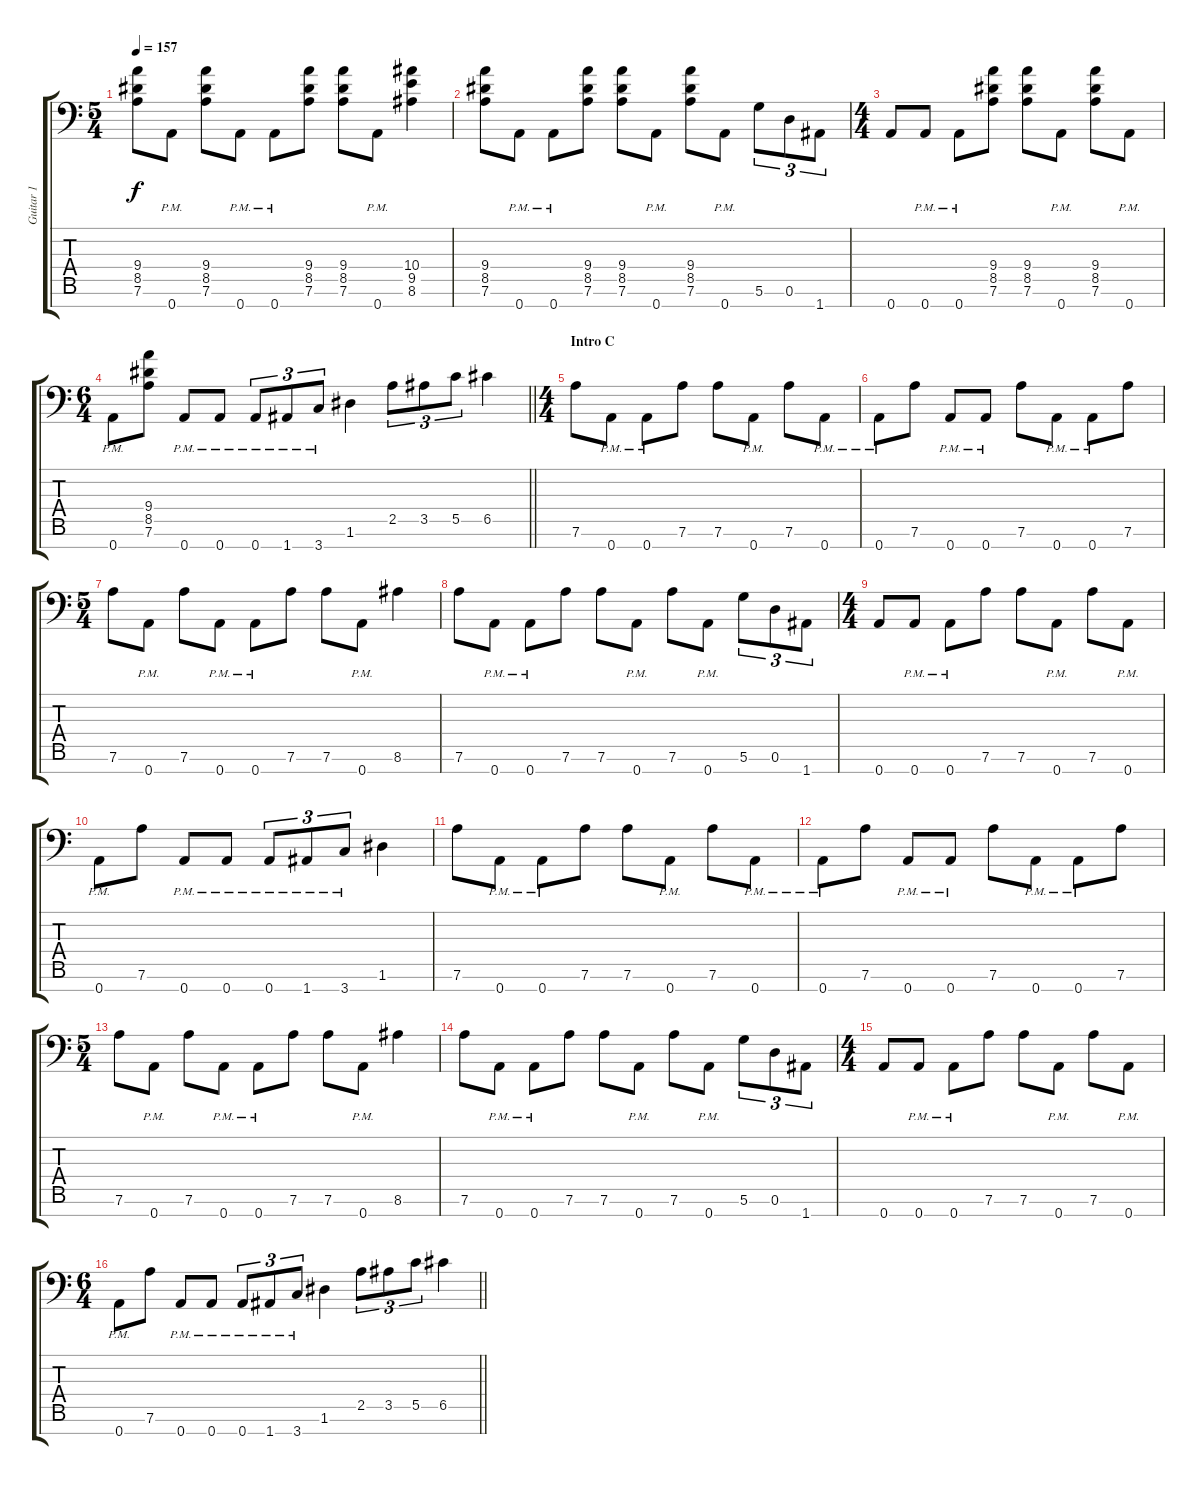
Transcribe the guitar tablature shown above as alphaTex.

\track ("Guitar 1" "Guitar 1") {instrument overdrivenguitar}
\staff {score tabs}
\tuning (D4 A3 F3 C3 G2 D2 A1) {hide}
\ts (5 4)
\tempo 157
\clef f4
\ks c
(9.4 8.5 7.6).8{dy f} 0.7{pm}.8 (9.4 8.5 7.6).8 0.7{pm}.8 0.7{pm}.8 (9.4 8.5 7.6).8 (9.4 8.5 7.6).8 0.7{pm}.8 (10.4 9.5 8.6).4 |
(9.4 8.5 7.6).8 0.7{pm}.8 0.7{pm}.8 (9.4 8.5 7.6).8 (9.4 8.5 7.6).8 0.7{pm}.8 (9.4 8.5 7.6).8 0.7{pm}.8 5.6.8{tu (3 2)} 0.6.8{tu (3 2)} 1.7.8{tu (3 2)} |
\ts (4 4)
0.7.8 0.7{pm}.8 0.7{pm}.8 (9.4 8.5 7.6).8 (9.4 8.5 7.6).8 0.7{pm}.8 (9.4 8.5 7.6).8 0.7{pm}.8 |
\ts (6 4)
\barLineRight lightlight
0.7{pm}.8 (9.4 8.5 7.6).8 0.7{pm}.8 0.7{pm}.8 0.7{pm}.8{tu (3 2)} 1.7{pm}.8{tu (3 2)} 3.7{pm}.8{tu (3 2)} 1.6.4 2.5.8{tu (3 2)} 3.5.8{tu (3 2)} 5.5.8{tu (3 2)} 6.5.4 |
\ts (4 4)
\section ("" "Intro C")
7.6.8 0.7{pm}.8 0.7{pm}.8 7.6.8 7.6.8 0.7{pm}.8 7.6.8 0.7{pm}.8 |
0.7{pm}.8 7.6.8 0.7{pm}.8 0.7{pm}.8 7.6.8 0.7{pm}.8 0.7{pm}.8 7.6.8 |
\ts (5 4)
7.6.8 0.7{pm}.8 7.6.8 0.7{pm}.8 0.7{pm}.8 7.6.8 7.6.8 0.7{pm}.8 8.6.4 |
7.6.8 0.7{pm}.8 0.7{pm}.8 7.6.8 7.6.8 0.7{pm}.8 7.6.8 0.7{pm}.8 5.6.8{tu (3 2)} 0.6.8{tu (3 2)} 1.7.8{tu (3 2)} |
\ts (4 4)
0.7.8 0.7{pm}.8 0.7{pm}.8 7.6.8 7.6.8 0.7{pm}.8 7.6.8 0.7{pm}.8 |
0.7{pm}.8 7.6.8 0.7{pm}.8 0.7{pm}.8 0.7{pm}.8{tu (3 2)} 1.7{pm}.8{tu (3 2)} 3.7{pm}.8{tu (3 2)} 1.6.4 |
7.6.8 0.7{pm}.8 0.7{pm}.8 7.6.8 7.6.8 0.7{pm}.8 7.6.8 0.7{pm}.8 |
0.7{pm}.8 7.6.8 0.7{pm}.8 0.7{pm}.8 7.6.8 0.7{pm}.8 0.7{pm}.8 7.6.8 |
\ts (5 4)
7.6.8 0.7{pm}.8 7.6.8 0.7{pm}.8 0.7{pm}.8 7.6.8 7.6.8 0.7{pm}.8 8.6.4 |
7.6.8 0.7{pm}.8 0.7{pm}.8 7.6.8 7.6.8 0.7{pm}.8 7.6.8 0.7{pm}.8 5.6.8{tu (3 2)} 0.6.8{tu (3 2)} 1.7.8{tu (3 2)} |
\ts (4 4)
0.7.8 0.7{pm}.8 0.7{pm}.8 7.6.8 7.6.8 0.7{pm}.8 7.6.8 0.7{pm}.8 |
\ts (6 4)
\barLineRight lightlight
0.7{pm}.8 7.6.8 0.7{pm}.8 0.7{pm}.8 0.7{pm}.8{tu (3 2)} 1.7{pm}.8{tu (3 2)} 3.7{pm}.8{tu (3 2)} 1.6.4 2.5.8{tu (3 2)} 3.5.8{tu (3 2)} 5.5.8{tu (3 2)} 6.5.4
